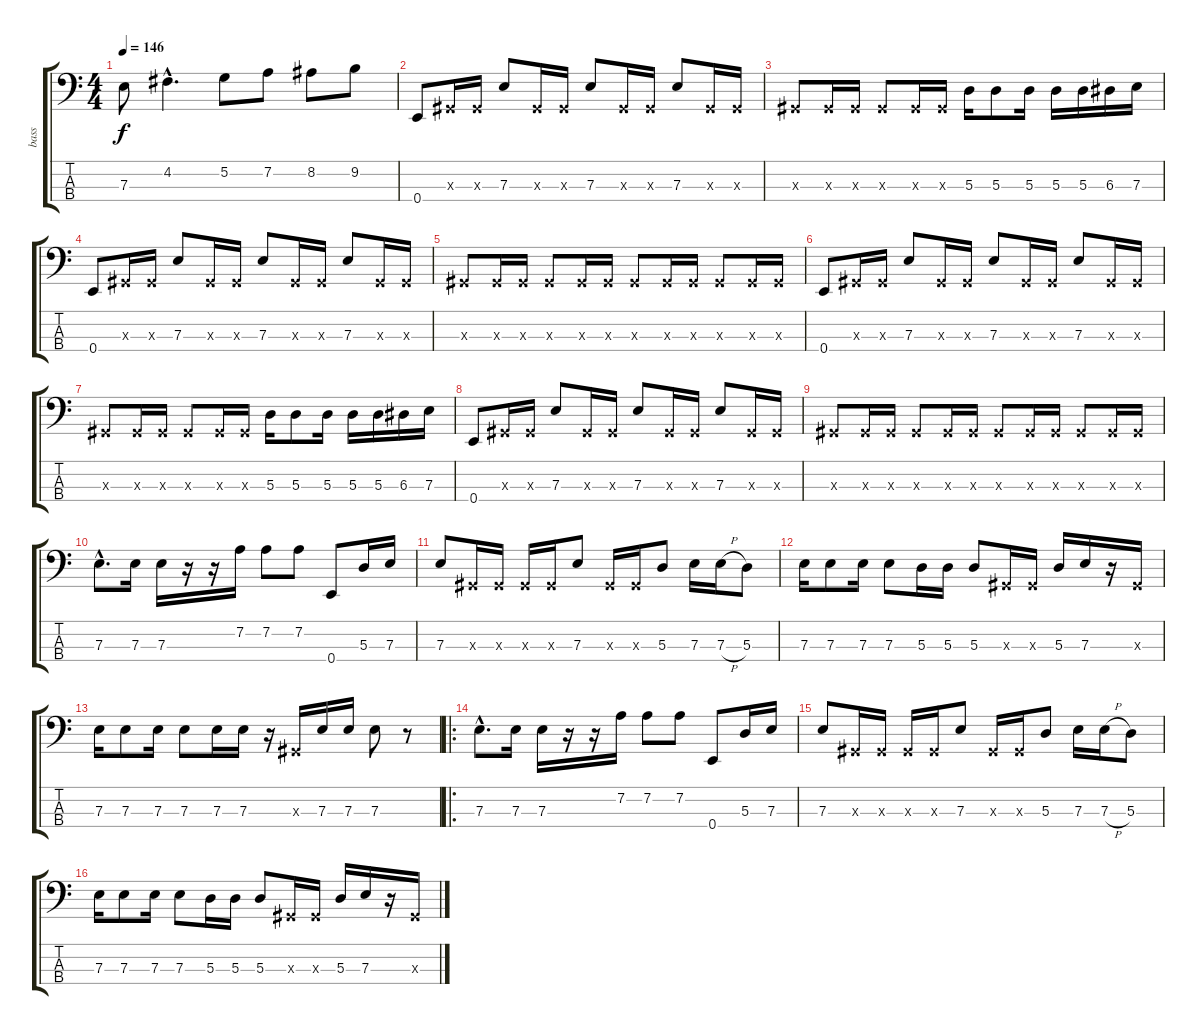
\track ("bass" "bass") {instrument electricbasspick}
\staff {score tabs}
\tuning (G2 D2 A1 E1) {hide}
\ts (4 4)
\tempo 146
\clef f4
\ks c
7.3{t}.8{dy f} 4.2{hac}.4{d} 5.2.8 7.2.8 8.2.8 9.2.8 |
0.4.8 -1.3{x}.16 -1.3{x}.16 7.3.8 -1.3{x}.16 -1.3{x}.16 7.3.8 -1.3{x}.16 -1.3{x}.16 7.3.8 -1.3{x}.16 -1.3{x}.16 |
-1.3{x}.8 -1.3{x}.16 -1.3{x}.16 -1.3{x}.8 -1.3{x}.16 -1.3{x}.16 5.3.16 5.3.8 5.3.16 5.3.16 5.3.16 6.3.16 7.3.16 |
0.4.8 -1.3{x}.16 -1.3{x}.16 7.3.8 -1.3{x}.16 -1.3{x}.16 7.3.8 -1.3{x}.16 -1.3{x}.16 7.3.8 -1.3{x}.16 -1.3{x}.16 |
-1.3{x}.8 -1.3{x}.16 -1.3{x}.16 -1.3{x}.8 -1.3{x}.16 -1.3{x}.16 -1.3{x}.8 -1.3{x}.16 -1.3{x}.16 -1.3{x}.8 -1.3{x}.16 -1.3{x}.16 |
0.4.8 -1.3{x}.16 -1.3{x}.16 7.3.8 -1.3{x}.16 -1.3{x}.16 7.3.8 -1.3{x}.16 -1.3{x}.16 7.3.8 -1.3{x}.16 -1.3{x}.16 |
-1.3{x}.8 -1.3{x}.16 -1.3{x}.16 -1.3{x}.8 -1.3{x}.16 -1.3{x}.16 5.3.16 5.3.8 5.3.16 5.3.16 5.3.16 6.3.16 7.3.16 |
0.4.8 -1.3{x}.16 -1.3{x}.16 7.3.8 -1.3{x}.16 -1.3{x}.16 7.3.8 -1.3{x}.16 -1.3{x}.16 7.3.8 -1.3{x}.16 -1.3{x}.16 |
-1.3{x}.8 -1.3{x}.16 -1.3{x}.16 -1.3{x}.8 -1.3{x}.16 -1.3{x}.16 -1.3{x}.8 -1.3{x}.16 -1.3{x}.16 -1.3{x}.8 -1.3{x}.16 -1.3{x}.16 |
7.3{hac}.8{d} 7.3.16 7.3.16 r.16 r.16 7.2.16 7.2.8 7.2.8 0.4.8 5.3.16 7.3.16 |
7.3.8 -1.3{x}.16 -1.3{x}.16 -1.3{x}.16 -1.3{x}.16 7.3.8 -1.3{x}.16 -1.3{x}.16 5.3.8 7.3.16 7.3{h}.16 5.3.8 |
7.3.16 7.3.8 7.3.16 7.3.8 5.3.16 5.3.16 5.3.8 -1.3{x}.16 -1.3{x}.16 5.3.16 7.3.16 r.16 -1.3{x}.16 |
7.3.16 7.3.8 7.3.16 7.3.8 7.3.16 7.3.16 r.16 -1.3{x}.16 7.3.16 7.3.16 7.3.8 r.8 |
\ro
7.3{hac}.8{d} 7.3.16 7.3.16 r.16 r.16 7.2.16 7.2.8 7.2.8 0.4.8 5.3.16 7.3.16 |
7.3.8 -1.3{x}.16 -1.3{x}.16 -1.3{x}.16 -1.3{x}.16 7.3.8 -1.3{x}.16 -1.3{x}.16 5.3.8 7.3.16 7.3{h}.16 5.3.8 |
7.3.16 7.3.8 7.3.16 7.3.8 5.3.16 5.3.16 5.3.8 -1.3{x}.16 -1.3{x}.16 5.3.16 7.3.16 r.16 -1.3{x}.16
